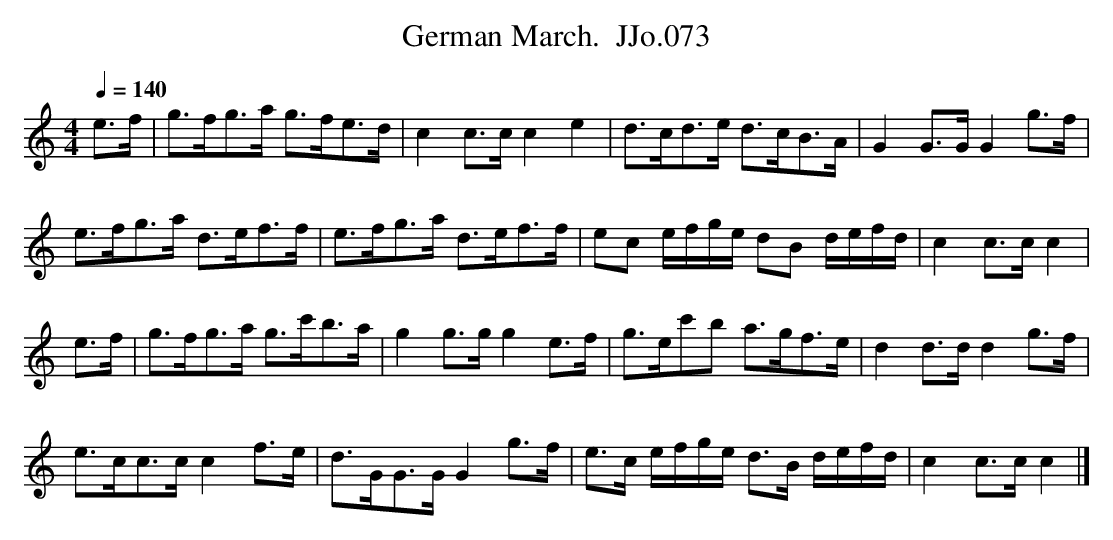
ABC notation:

X:1
T:German March.  JJo.073
L:1/8
M:4/4
Q:1/4=140
K:C
e>f|g>fg>a g>fe>d|c2c>cc2e2|d>cd>e d>cB>A|G2G>GG2g>f|!
e>fg>a d>ef>f|e>fg>a d>ef>f|ec e/f/g/e/ dB d/e/f/d/|c2c>cc2|!
e>f|g>fg>a g>c'b>a|g2g>gg2 e>f|g>ec'b a>gf>e|d2d>dd2g>f|!
e>cc>cc2f>e|d>GG>GG2g>f|e>c e/f/g/e/ d>B d/e/f/d/|c2c>cc2|]
